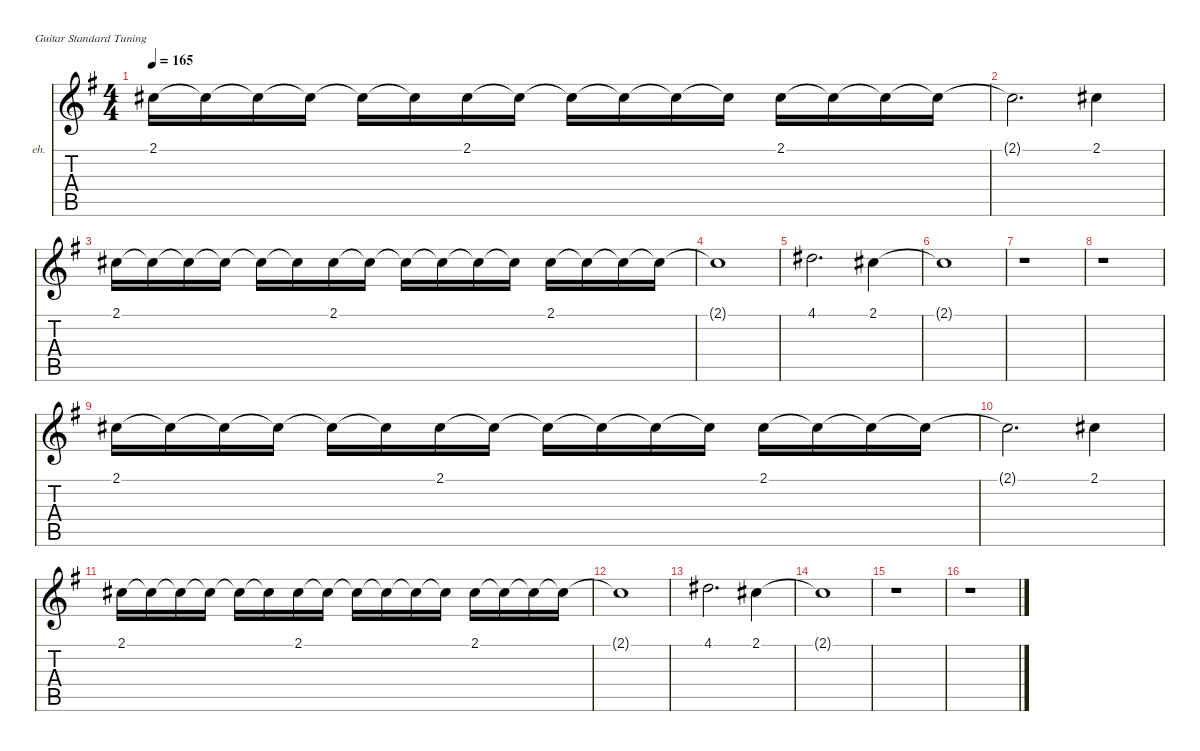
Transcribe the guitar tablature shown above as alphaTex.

\defaultSystemsLayout 4
\hideDynamics
\bracketExtendMode nobrackets
\firstSystemTrackNameOrientation horizontal
\otherSystemsTrackNameOrientation horizontal
\track ("Devin Townsend (Vocals)" "eh.") {instrument englishhorn}
\staff {score tabs}
\tuning (E4 B3 G3 D3 A2 E2)
\displaytranspose 7
\ts (4 4)
\tempo 165
\clef g2
\ks g
2.1{acc #}.16{dy f beam Down} 2.1{t acc #}.16{beam Down} 2.1{t acc #}.16{beam Down} 2.1{t acc #}.16{beam Down} 2.1{t acc #}.16{beam Down} 2.1{t acc #}.16{beam Down} 2.1{acc #}.16{beam Down} 2.1{t acc #}.16{beam Down} 2.1{t acc #}.16{beam Down} 2.1{t acc #}.16{beam Down} 2.1{t acc #}.16{beam Down} 2.1{t acc #}.16{beam Down} 2.1{acc #}.16{beam Down} 2.1{t acc #}.16{beam Down} 2.1{t acc #}.16{beam Down} 2.1{t acc #}.16{beam Down} |
2.1{t acc #}.2{d beam Down} 2.1{acc #}.4{beam Down} |
2.1{acc #}.16{beam Down} 2.1{t acc #}.16{beam Down} 2.1{t acc #}.16{beam Down} 2.1{t acc #}.16{beam Down} 2.1{t acc #}.16{beam Down} 2.1{t acc #}.16{beam Down} 2.1{acc #}.16{beam Down} 2.1{t acc #}.16{beam Down} 2.1{t acc #}.16{beam Down} 2.1{t acc #}.16{beam Down} 2.1{t acc #}.16{beam Down} 2.1{t acc #}.16{beam Down} 2.1{acc #}.16{beam Down} 2.1{t acc #}.16{beam Down} 2.1{t acc #}.16{beam Down} 2.1{t acc #}.16{beam Down} |
2.1{t acc #}.1{beam Down} |
4.1{acc #}.2{d beam Down} 2.1{acc #}.4{beam Down} |
2.1{t acc #}.1{beam Down} |
r.1{beam Down} |
r.1{beam Down} |
2.1{acc #}.16{beam Down} 2.1{t acc #}.16{beam Down} 2.1{t acc #}.16{beam Down} 2.1{t acc #}.16{beam Down} 2.1{t acc #}.16{beam Down} 2.1{t acc #}.16{beam Down} 2.1{acc #}.16{beam Down} 2.1{t acc #}.16{beam Down} 2.1{t acc #}.16{beam Down} 2.1{t acc #}.16{beam Down} 2.1{t acc #}.16{beam Down} 2.1{t acc #}.16{beam Down} 2.1{acc #}.16{beam Down} 2.1{t acc #}.16{beam Down} 2.1{t acc #}.16{beam Down} 2.1{t acc #}.16{beam Down} |
2.1{t acc #}.2{d beam Down} 2.1{acc #}.4{beam Down} |
2.1{acc #}.16{beam Down} 2.1{t acc #}.16{beam Down} 2.1{t acc #}.16{beam Down} 2.1{t acc #}.16{beam Down} 2.1{t acc #}.16{beam Down} 2.1{t acc #}.16{beam Down} 2.1{acc #}.16{beam Down} 2.1{t acc #}.16{beam Down} 2.1{t acc #}.16{beam Down} 2.1{t acc #}.16{beam Down} 2.1{t acc #}.16{beam Down} 2.1{t acc #}.16{beam Down} 2.1{acc #}.16{beam Down} 2.1{t acc #}.16{beam Down} 2.1{t acc #}.16{beam Down} 2.1{t acc #}.16{beam Down} |
2.1{t acc #}.1{beam Down} |
4.1{acc #}.2{d beam Down} 2.1{acc #}.4{beam Down} |
2.1{t acc #}.1{beam Down} |
r.1{beam Down} |
r.1{beam Down}
